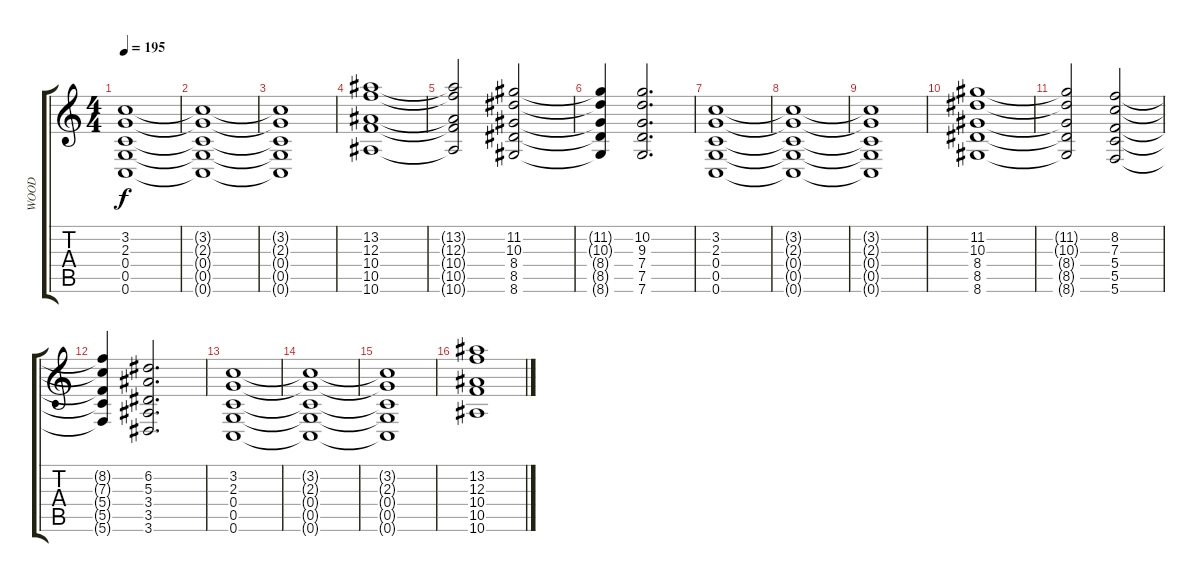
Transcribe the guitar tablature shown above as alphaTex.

\track ("WOOD" "WOOD") {instrument distortionguitar}
\staff {score tabs}
\tuning (D4 A3 F3 C3 G2 C2) {hide}
\ts (4 4)
\tempo 195
\clef g2
\ks c
(3.2 2.3 0.4 0.5 0.6).1{dy f} |
(3.2{t} 2.3{t} 0.4{t} 0.5{t} 0.6{t}).1 |
(3.2{t} 2.3{t} 0.4{t} 0.5{t} 0.6{t}).1 |
(13.2 12.3 10.4 10.5 10.6).1 |
(13.2{t} 12.3{t} 10.4{t} 10.5{t} 10.6{t}).2 (11.2 10.3 8.4 8.5 8.6).2 |
(11.2{t} 10.3{t} 8.4{t} 8.5{t} 8.6{t}).4 (10.2 9.3 7.4 7.5 7.6).2{d} |
(3.2 2.3 0.4 0.5 0.6).1 |
(3.2{t} 2.3{t} 0.4{t} 0.5{t} 0.6{t}).1 |
(3.2{t} 2.3{t} 0.4{t} 0.5{t} 0.6{t}).1 |
(11.2 10.3 8.4 8.5 8.6).1 |
(11.2{t} 10.3{t} 8.4{t} 8.5{t} 8.6{t}).2 (8.2 7.3 5.4 5.5 5.6).2 |
(8.2{t} 7.3{t} 5.4{t} 5.5{t} 5.6{t}).4 (6.2 5.3 3.4 3.5 3.6).2{d} |
(3.2 2.3 0.4 0.5 0.6).1 |
(3.2{t} 2.3{t} 0.4{t} 0.5{t} 0.6{t}).1 |
(3.2{t} 2.3{t} 0.4{t} 0.5{t} 0.6{t}).1 |
(13.2 12.3 10.4 10.5 10.6).1
